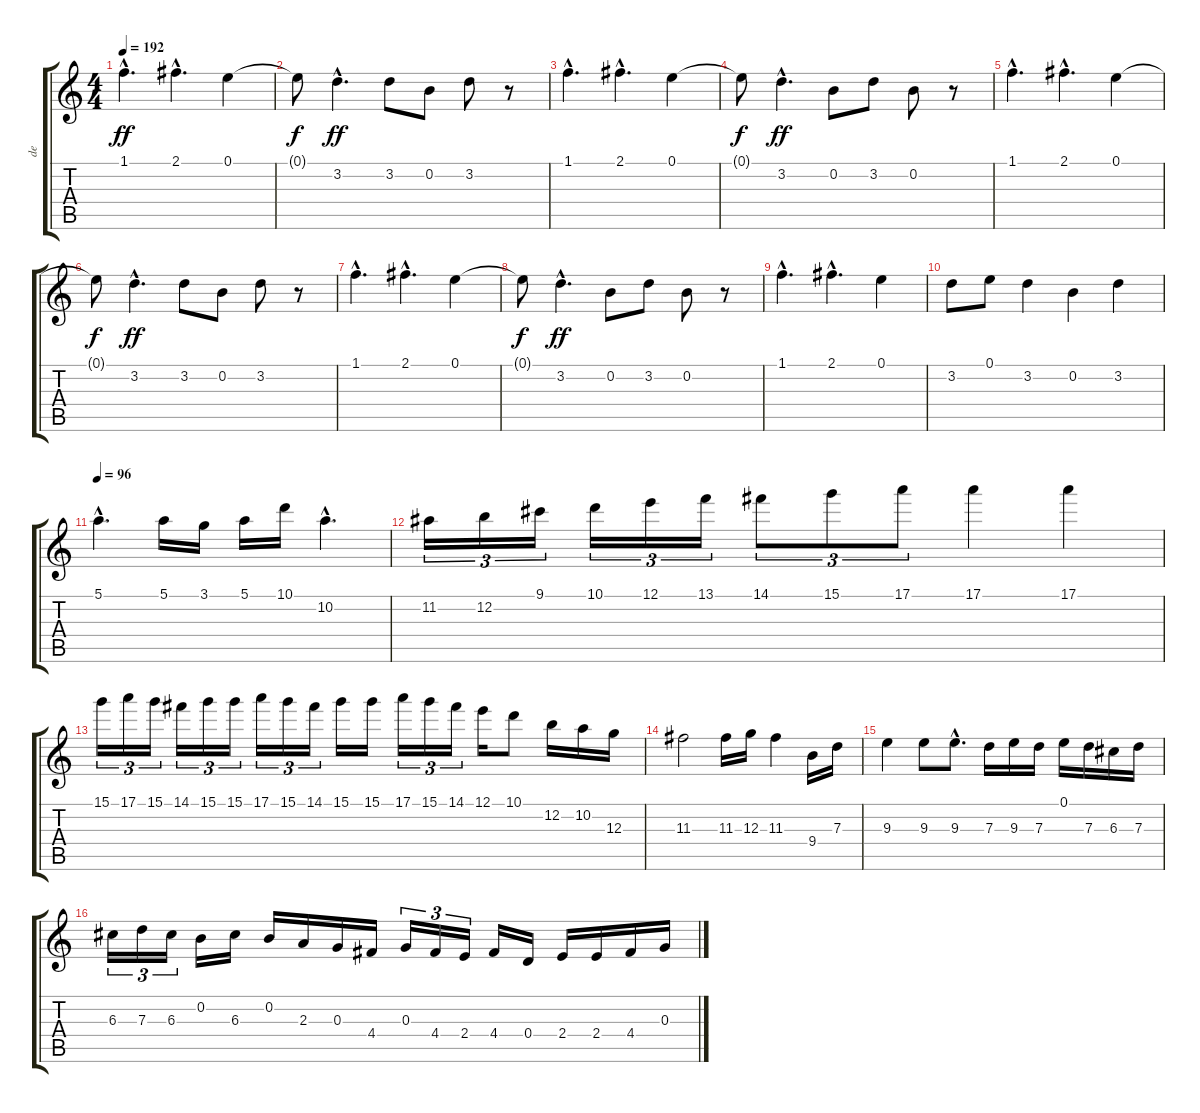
\track ("de" "de") {instrument distortionguitar}
\staff {score tabs}
\tuning (E4 B3 G3 D3 A2 E2) {hide}
\ts (4 4)
\tempo 192
\clef g2
\ks c
1.1{hac}.4{d dy ff} 2.1{hac}.4{d} 0.1.4 |
0.1{t}.8{dy f} 3.2{hac}.4{d dy ff} 3.2.8 0.2.8 3.2.8 r.8 |
1.1{hac}.4{d} 2.1{hac}.4{d} 0.1.4 |
0.1{t}.8{dy f} 3.2{hac}.4{d dy ff} 0.2.8 3.2.8 0.2.8 r.8 |
1.1{hac}.4{d} 2.1{hac}.4{d} 0.1.4 |
0.1{t}.8{dy f} 3.2{hac}.4{d dy ff} 3.2.8 0.2.8 3.2.8 r.8 |
1.1{hac}.4{d} 2.1{hac}.4{d} 0.1.4 |
0.1{t}.8{dy f} 3.2{hac}.4{d dy ff} 0.2.8 3.2.8 0.2.8 r.8 |
1.1{hac}.4{d} 2.1{hac}.4{d} 0.1.4 |
3.2.8 0.1.8 3.2.4 0.2.4 3.2.4 |
\tempo 96
5.1{hac}.4{d} 5.1.16 3.1.16 5.1.16 10.1.16 10.2{hac}.4{d} |
11.2.16{tu (3 2)} 12.2.16{tu (3 2)} 9.1.16{tu (3 2)} 10.1.16{tu (3 2)} 12.1.16{tu (3 2)} 13.1.16{tu (3 2)} 14.1.8{tu (3 2)} 15.1.8{tu (3 2)} 17.1.8{tu (3 2)} 17.1.4 17.1.4 |
15.1.16{tu (3 2)} 17.1.16{tu (3 2)} 15.1.16{tu (3 2)} 14.1.16{tu (3 2)} 15.1.16{tu (3 2)} 15.1.16{tu (3 2)} 17.1.16{tu (3 2)} 15.1.16{tu (3 2)} 14.1.16{tu (3 2)} 15.1.16 15.1.16 17.1.16{tu (3 2)} 15.1.16{tu (3 2)} 14.1.16{tu (3 2)} 12.1.16 10.1.8 12.2.16 10.2.16 12.3.16 |
11.3.2 11.3.16 12.3.16 11.3.4 9.4.16 7.3.16 |
9.3.4 9.3.8 9.3{hac}.8{d} 7.3.16 9.3.16 7.3.16 0.1.16 7.3.16 6.3.16 7.3.16 |
6.3.16{tu (3 2)} 7.3.16{tu (3 2)} 6.3.16{tu (3 2)} 0.2.16 6.3.16 0.2.16 2.3.16 0.3.16 4.4.16 0.3.16{tu (3 2)} 4.4.16{tu (3 2)} 2.4.16{tu (3 2)} 4.4.16 0.4.16 2.4.16 2.4.16 4.4.16 0.3.16
